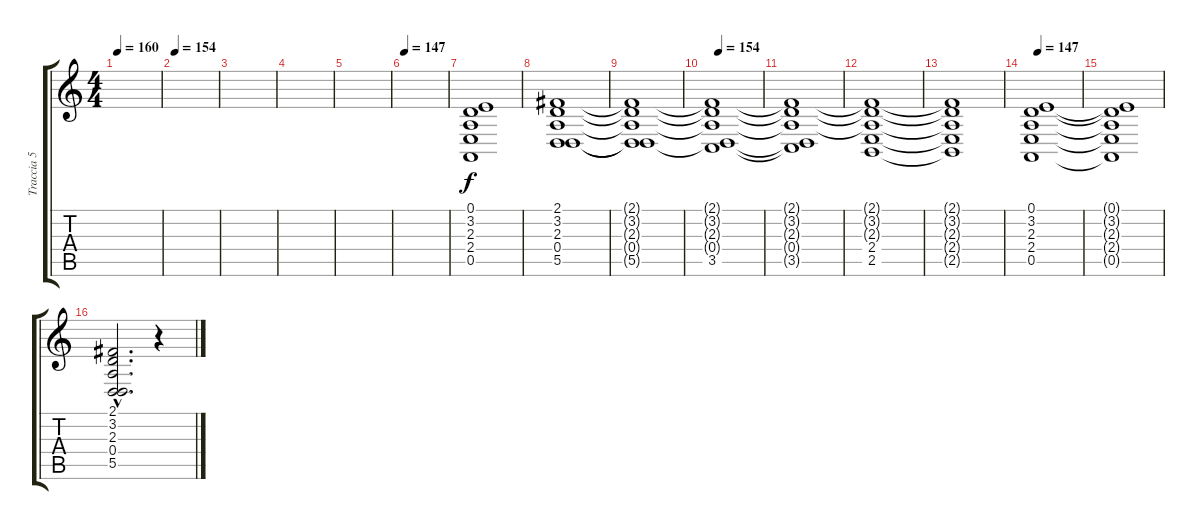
\track ("Traccia 5" "Traccia 5") {instrument seashore}
\staff {score tabs}
\tuning (E4 B3 G3 D3 A2 E2) {hide}
\ts (4 4)
\tempo 160
\clef g2
\ks c
|
\tempo 154
|
|
|
|
\tempo 147
|
(0.1 3.2 2.3 2.4 0.5).1{balance 12} |
(2.1 3.2 2.3 0.4 5.5).1 |
(2.1{t} 3.2{t} 2.3{t} 0.4{t} 5.5{t}).1 |
\tempo 154
(2.1{t} 3.2{t} 2.3{t} 0.4{t} 3.5).1 |
(2.1{t} 3.2{t} 2.3{t} 0.4{t} 3.5{t}).1 |
(2.1{t} 3.2{t} 2.3{t} 2.4 2.5).1 |
(2.1{t} 3.2{t} 2.3{t} 2.4{t} 2.5{t}).1 |
\tempo 147
(0.1 3.2 2.3 2.4 0.5).1 |
(0.1{t} 3.2{t} 2.3{t} 2.4{t} 0.5{t}).1 |
(2.1{hac} 3.2{hac} 2.3{hac} 0.4{hac} 5.5{hac}).2{d} r.4
